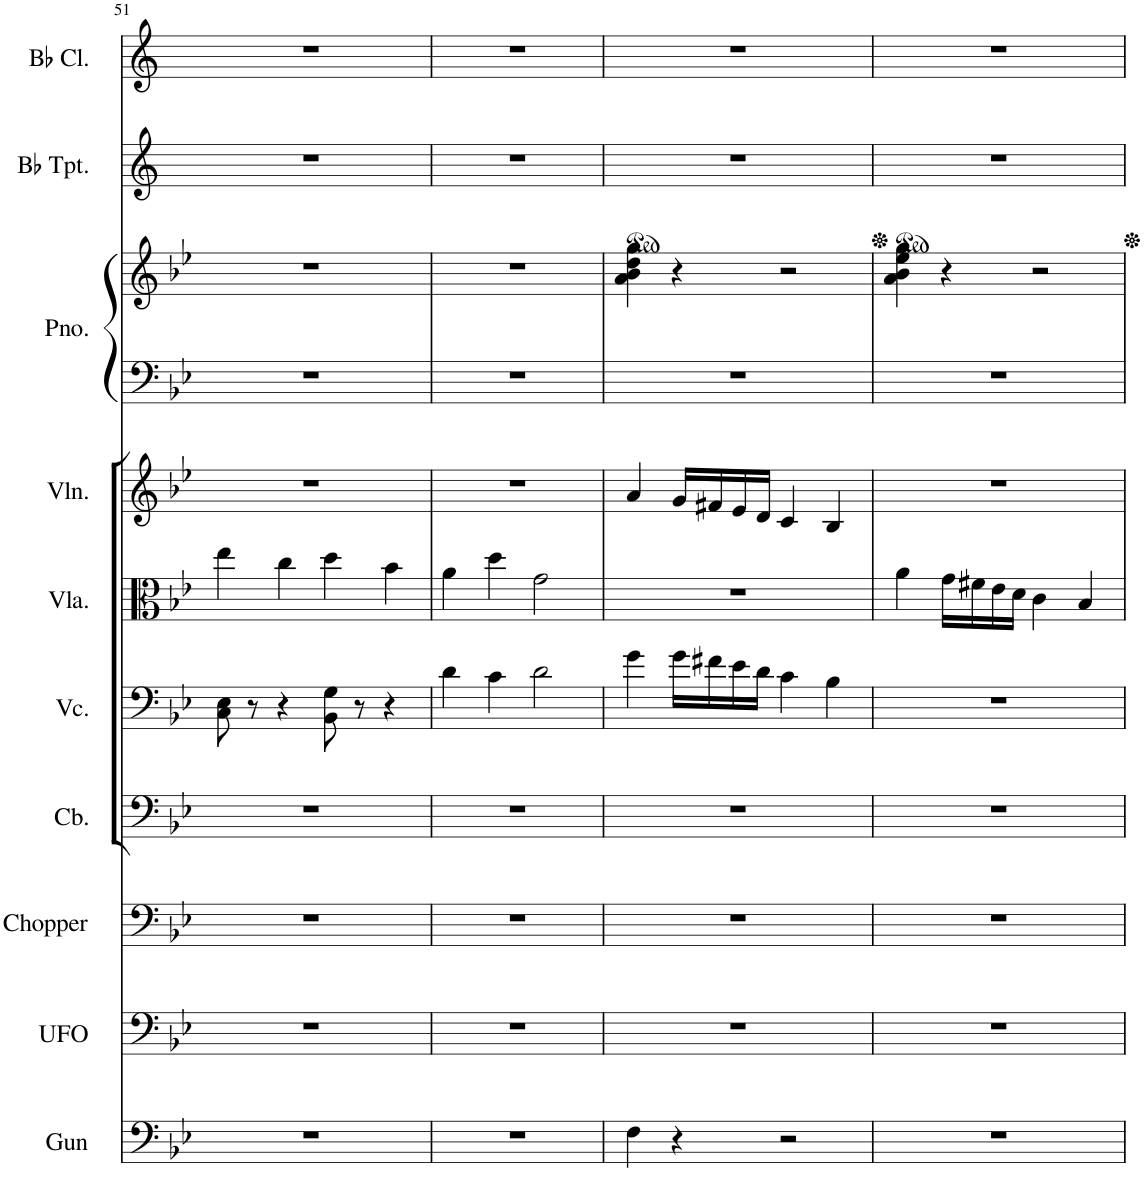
**kern	**kern	**kern	**kern	**kern	**kern	**kern	**kern	**kern	**kern	**kern
*part10	*part9	*part8	*part7	*part6	*part5	*part4	*part3	*part3	*part2	*part1
*staff11	*staff10	*staff9	*staff8	*staff7	*staff6	*staff5	*staff4	*staff3	*staff2	*staff1
*I"Gunshot	*I"UFO	*I"Helicopter	*I"Contrabass	*I"Violoncello	*I"Viola	*I"Violin	*I"Piano	*	*I"Bb Trumpet	*I"Bb Clarinet
*I'Gun	*I'UFO	*	*I'Cb.	*I'Vc.	*I'Vla.	*I'Vln.	*I'Pno.	*	*I'Bb Tpt.	*I'Bb Cl.
!!LO:PB:g=z
*clefF4	*clefF4	*clefF4	*clefF4	*clefF4	*clefC3	*clefG2	*clefF4	*clefG2	*clefG2	*clefG2
*	*	*	*Trd7c12	*	*	*	*	*	*Trd1c2	*Trd1c2
*k[b-e-]	*k[b-e-]	*k[b-e-]	*k[b-e-]	*k[b-e-]	*k[b-e-]	*k[b-e-]	*k[b-e-]	*k[b-e-]	*k[]	*k[]
*M4/4	*M4/4	*M4/4	*M4/4	*M4/4	*M4/4	*M4/4	*M4/4	*M4/4	*M4/4	*M4/4
=51	=51	=51	=51	=51	=51	=51	=51	=51	=51	=51
1r	1r	1r	1r	8C\ 8E-\	4ee-\	1r	1r	1r	1r	1r
.	.	.	.	8r	.	.	.	.	.	.
.	.	.	.	4r	4cc\	.	.	.	.	.
.	.	.	.	8BB-\ 8G\	4dd\	.	.	.	.	.
.	.	.	.	8r	.	.	.	.	.	.
.	.	.	.	4r	4b-\	.	.	.	.	.
=52	=52	=52	=52	=52	=52	=52	=52	=52	=52	=52
1r	1r	1r	1r	4d\	4a\	1r	1r	1r	1r	1r
.	.	.	.	4c\	4dd\	.	.	.	.	.
.	.	.	.	2d\	2g\	.	.	.	.	.
=53	=53	=53	=53	=53	=53	=53	=53	=53	=53	=53
4F\	1r	1r	1r	4g\	1r	4a/	1r	4a\ 4b-\ 4dd\ 4gg\	1r	1r
4r	.	.	.	16g\LL	.	16g/LL	.	4r	.	.
.	.	.	.	16f#X\	.	16f#X/	.	.	.	.
.	.	.	.	16e-\	.	16e-/	.	.	.	.
.	.	.	.	16d\JJ	.	16d/JJ	.	.	.	.
2r	.	.	.	4c\	.	4c/	.	2r	.	.
.	.	.	.	4B-\	.	4B-/	.	.	.	.
=54	=54	=54	=54	=54	=54	=54	=54	=54	=54	=54
1r	1r	1r	1r	1r	4a\	1r	1r	4a\ 4b-\ 4ee-\ 4gg\	1r	1r
.	.	.	.	.	16g\LL	.	.	4r	.	.
.	.	.	.	.	16f#X\	.	.	.	.	.
.	.	.	.	.	16e-\	.	.	.	.	.
.	.	.	.	.	16d\JJ	.	.	.	.	.
.	.	.	.	.	4c\	.	.	2r	.	.
.	.	.	.	.	4B-/	.	.	.	.	.
=	=	=	=	=	=	=	=	=	=	=
*-	*-	*-	*-	*-	*-	*-	*-	*-	*-	*-
